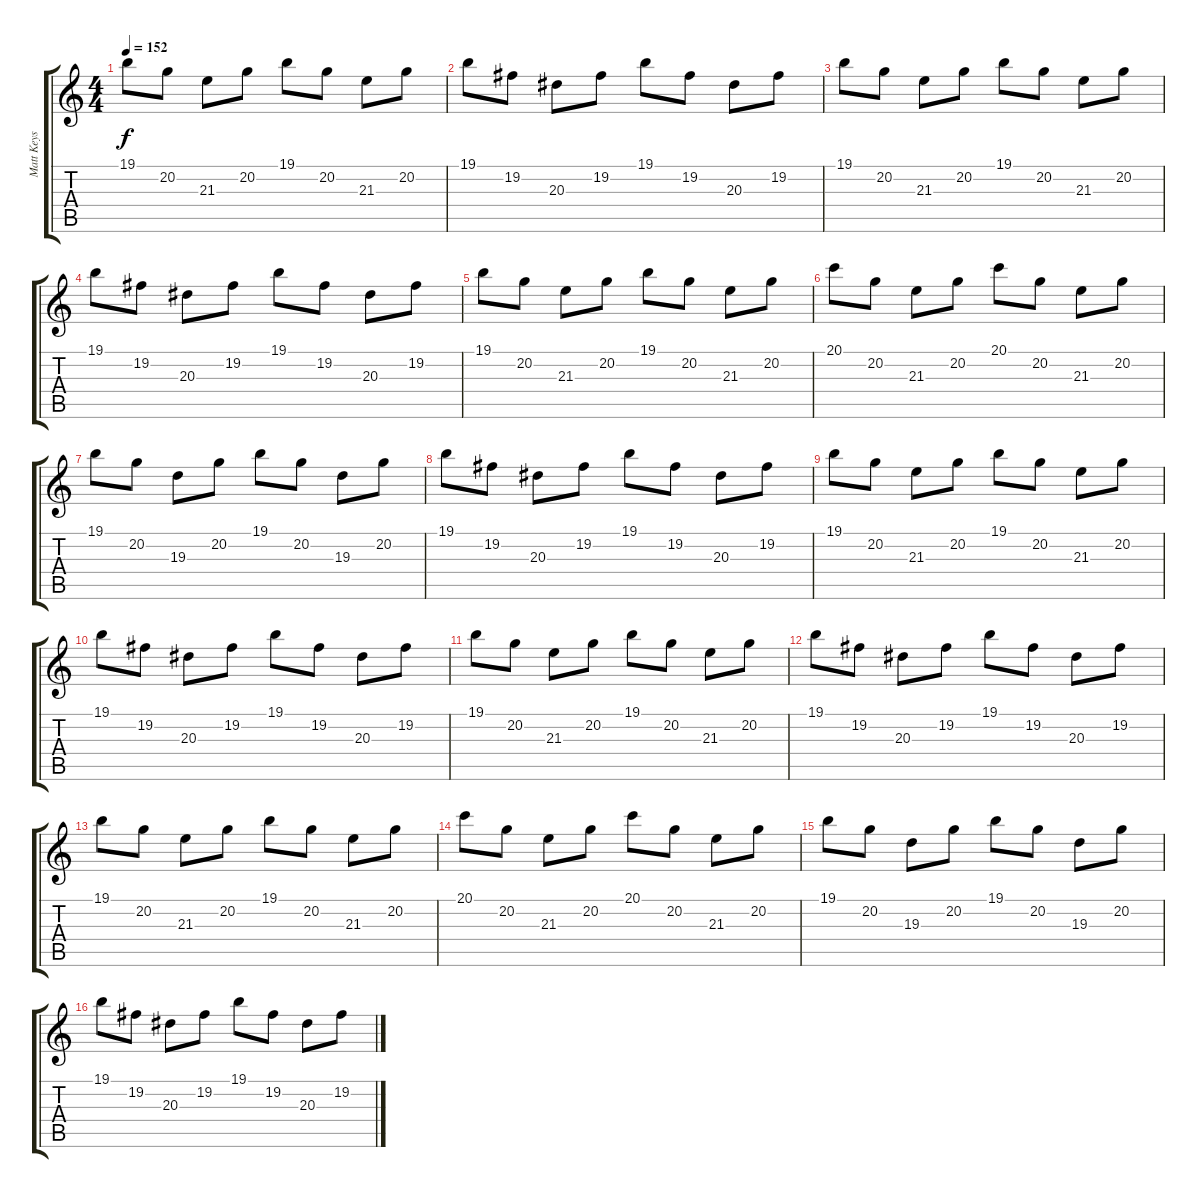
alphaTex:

\track ("Matt Keys (Right)" "Matt Keys ") {instrument acousticgrandpiano}
\staff {score tabs}
\tuning (E4 B3 G3 D3 A2 E2) {hide}
\ts (4 4)
\tempo 152
\clef g2
\ks c
19.1.8{dy f} 20.2.8 21.3.8 20.2.8 19.1.8 20.2.8 21.3.8 20.2.8 |
19.1.8 19.2.8 20.3.8 19.2.8 19.1.8 19.2.8 20.3.8 19.2.8 |
19.1.8 20.2.8 21.3.8 20.2.8 19.1.8 20.2.8 21.3.8 20.2.8 |
19.1.8 19.2.8 20.3.8 19.2.8 19.1.8 19.2.8 20.3.8 19.2.8 |
19.1.8 20.2.8 21.3.8 20.2.8 19.1.8 20.2.8 21.3.8 20.2.8 |
20.1.8 20.2.8 21.3.8 20.2.8 20.1.8 20.2.8 21.3.8 20.2.8 |
19.1.8 20.2.8 19.3.8 20.2.8 19.1.8 20.2.8 19.3.8 20.2.8 |
19.1.8 19.2.8 20.3.8 19.2.8 19.1.8 19.2.8 20.3.8 19.2.8 |
19.1.8 20.2.8 21.3.8 20.2.8 19.1.8 20.2.8 21.3.8 20.2.8 |
19.1.8 19.2.8 20.3.8 19.2.8 19.1.8 19.2.8 20.3.8 19.2.8 |
19.1.8 20.2.8 21.3.8 20.2.8 19.1.8 20.2.8 21.3.8 20.2.8 |
19.1.8 19.2.8 20.3.8 19.2.8 19.1.8 19.2.8 20.3.8 19.2.8 |
19.1.8 20.2.8 21.3.8 20.2.8 19.1.8 20.2.8 21.3.8 20.2.8 |
20.1.8 20.2.8 21.3.8 20.2.8 20.1.8 20.2.8 21.3.8 20.2.8 |
19.1.8 20.2.8 19.3.8 20.2.8 19.1.8 20.2.8 19.3.8 20.2.8 |
19.1.8 19.2.8 20.3.8 19.2.8 19.1.8 19.2.8 20.3.8 19.2.8
